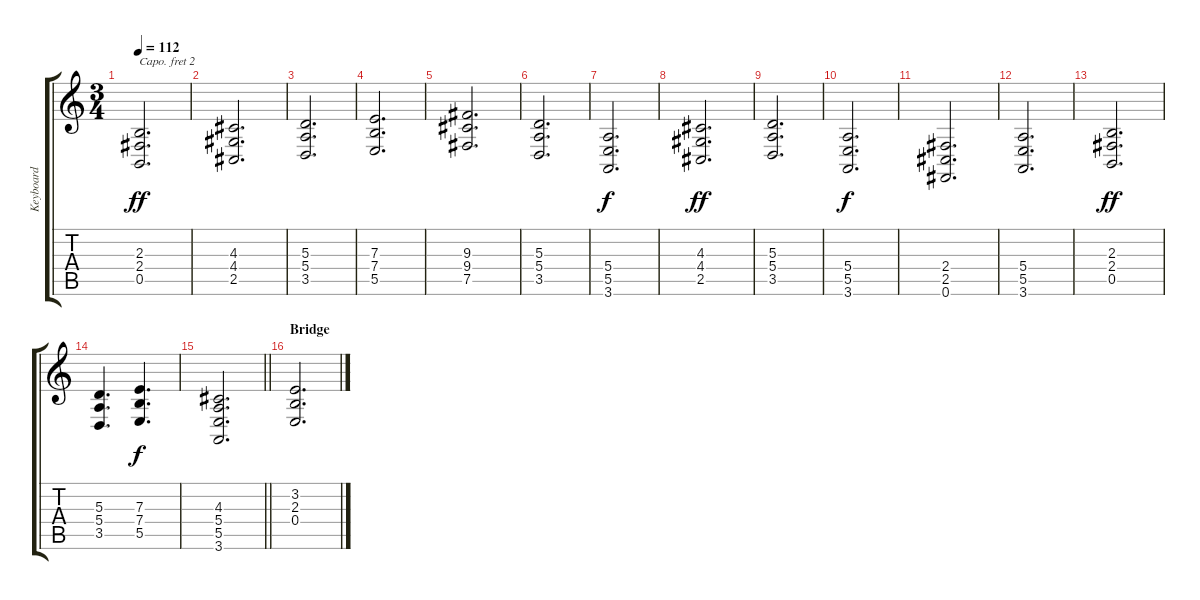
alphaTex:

\track ("Keyboard" "Keyboard") {instrument synthstrings1}
\staff {score tabs}
\capo 2
\tuning (E4 B3 G3 D3 A2 E2) {hide}
\ts (3 4)
\tempo 112
\clef g2
\ks c
(2.3 2.4 0.5).2{d dy ff} |
(4.3 4.4 2.5).2{d} |
(5.3 5.4 3.5).2{d} |
(7.3 7.4 5.5).2{d} |
(9.3 9.4 7.5).2{d} |
(5.3 5.4 3.5).2{d} |
(5.4 5.5 3.6).2{d dy f} |
(4.3 4.4 2.5).2{d dy ff} |
(5.3 5.4 3.5).2{d} |
(5.4 5.5 3.6).2{d dy f} |
(2.4 2.5 0.6).2{d} |
(5.4 5.5 3.6).2{d} |
(2.3 2.4 0.5).2{d dy ff} |
(5.3 5.4 3.5).4{d} (7.3 7.4 5.5).4{d dy f} |
\barLineRight lightlight
(4.3 5.4 5.5 3.6).2{d} |
\section ("" "Bridge")
(3.2 2.3 0.4).2{d}
